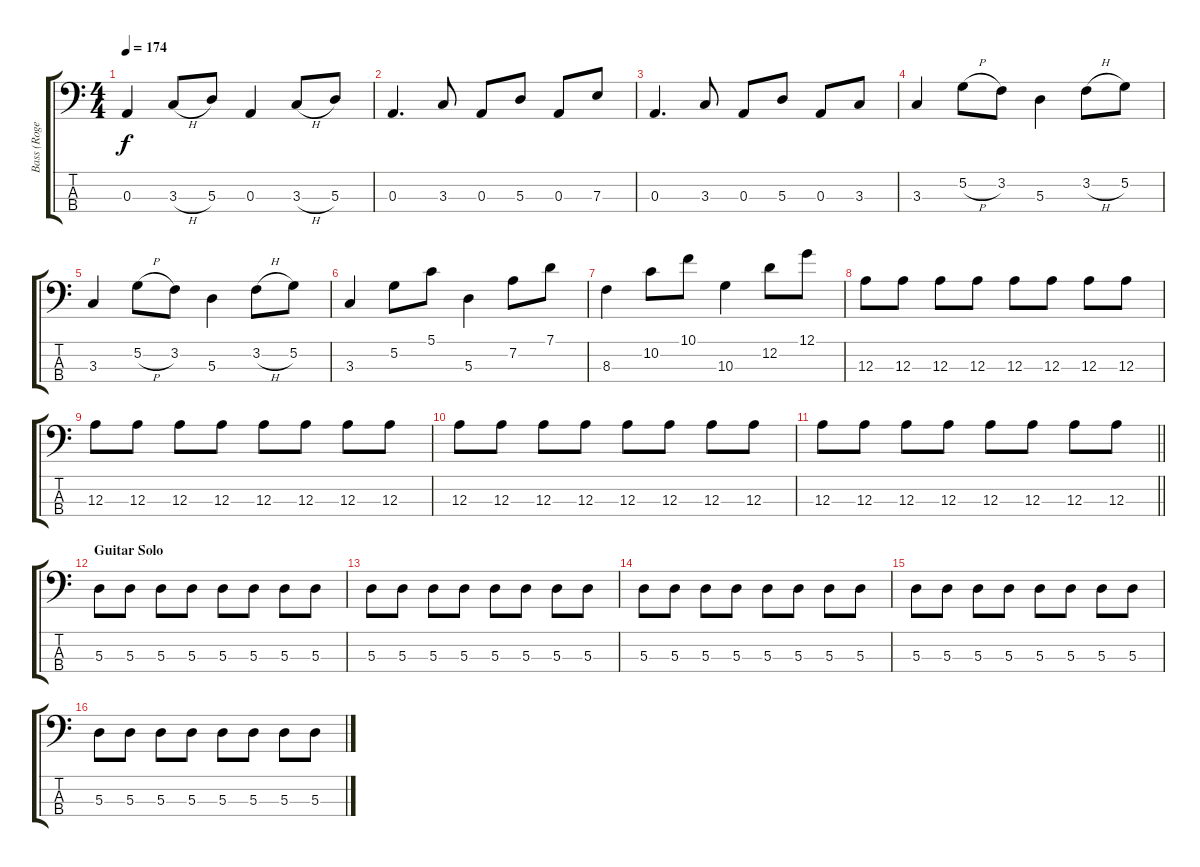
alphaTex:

\track ("Bass (Roger Glover)" "Bass (Roge") {instrument electricbassfinger}
\staff {score tabs}
\tuning (G2 D2 A1 E1) {hide}
\ts (4 4)
\tempo 174
\clef f4
\ks c
0.3.4{dy f} 3.3{h}.8 5.3.8 0.3.4 3.3{h}.8 5.3.8 |
0.3.4{d} 3.3.8 0.3.8 5.3.8 0.3.8 7.3.8 |
0.3.4{d} 3.3.8 0.3.8 5.3.8 0.3.8 3.3.8 |
3.3.4 5.2{h}.8 3.2.8 5.3.4 3.2{h}.8 5.2.8 |
3.3.4 5.2{h}.8 3.2.8 5.3.4 3.2{h}.8 5.2.8 |
3.3.4 5.2.8 5.1.8 5.3.4 7.2.8 7.1.8 |
8.3.4 10.2.8 10.1.8 10.3.4 12.2.8 12.1.8 |
12.3.8 12.3.8 12.3.8 12.3.8 12.3.8 12.3.8 12.3.8 12.3.8 |
12.3.8 12.3.8 12.3.8 12.3.8 12.3.8 12.3.8 12.3.8 12.3.8 |
12.3.8 12.3.8 12.3.8 12.3.8 12.3.8 12.3.8 12.3.8 12.3.8 |
\barLineRight lightlight
12.3.8 12.3.8 12.3.8 12.3.8 12.3.8 12.3.8 12.3.8 12.3.8 |
\section ("" "Guitar Solo")
5.3.8 5.3.8 5.3.8 5.3.8 5.3.8 5.3.8 5.3.8 5.3.8 |
5.3.8 5.3.8 5.3.8 5.3.8 5.3.8 5.3.8 5.3.8 5.3.8 |
5.3.8 5.3.8 5.3.8 5.3.8 5.3.8 5.3.8 5.3.8 5.3.8 |
5.3.8 5.3.8 5.3.8 5.3.8 5.3.8 5.3.8 5.3.8 5.3.8 |
5.3.8 5.3.8 5.3.8 5.3.8 5.3.8 5.3.8 5.3.8 5.3.8
